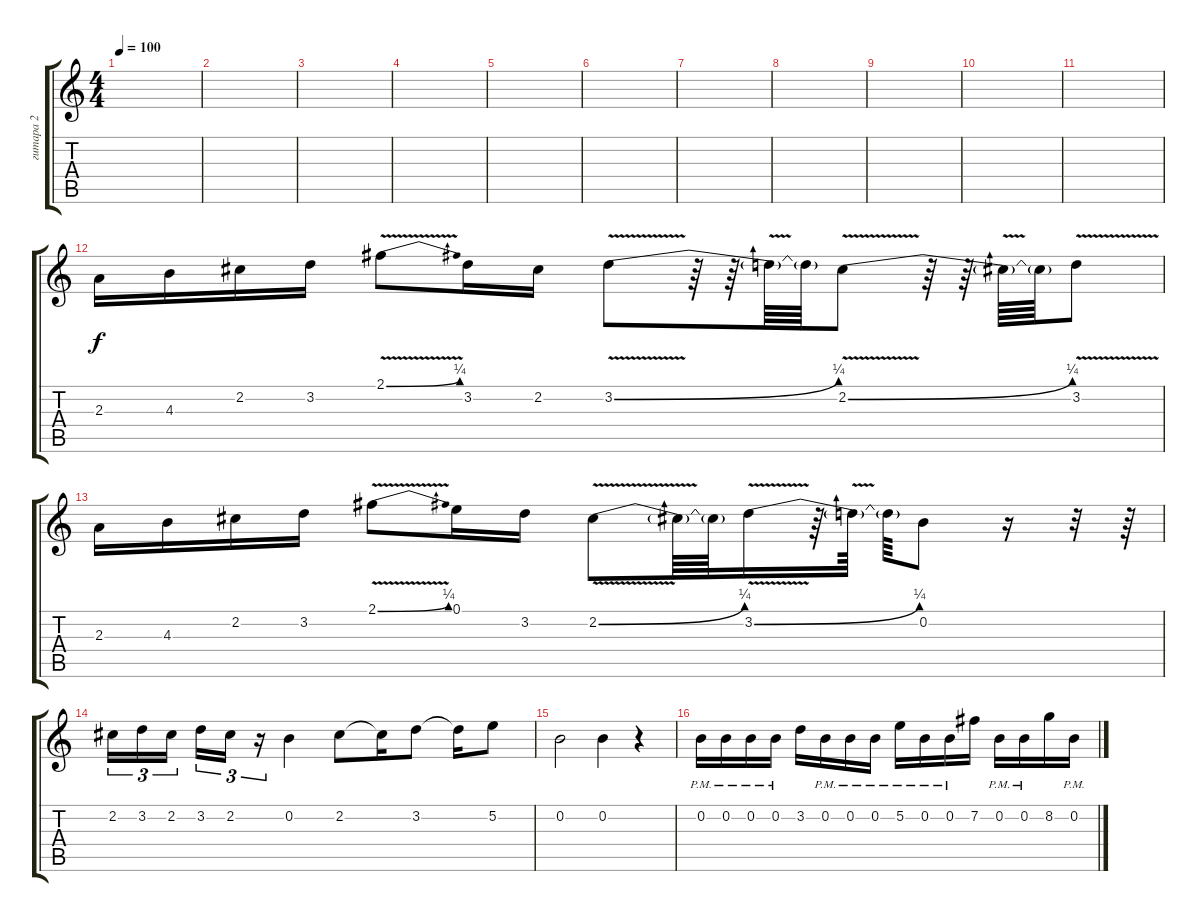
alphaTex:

\track ("гитара 2" "гитара 2") {instrument distortionguitar bank 7}
\staff {score tabs}
\tuning (E4 B3 G3 D3 A2 E2) {hide}
\ts (4 4)
\tempo 100
\clef g2
\ks c
|
|
|
|
|
|
|
|
|
|
|
2.3.16 4.3.16 2.2.16 3.2.16 2.1{be (bend 0 0 60 1) v}.8 3.2.16 2.2.16 3.2{be (bend 0 0 60 1) v}.8 r.64 r.64 3.2{t}.64 3.2{t}.64 2.2{be (bend 0 0 60 1) v}.8 r.64 r.64 2.2{t}.64 2.2{t}.64 3.2{v}.8 |
2.3.16 4.3.16 2.2.16 3.2.16 2.1{be (bend 0 0 60 1) v}.8 0.1.16 3.2.16 2.2{be (bend 0 0 60 1) v}.8 2.2{t}.64 2.2{t}.64 3.2{be (bend 0 0 60 1) v}.16 r.64 3.2{t}.64 3.2{t}.64 0.2.8 r.16 r.32 r.64 |
2.2.16{tu (3 2)} 3.2.16{tu (3 2)} 2.2.16{tu (3 2) beam splitsecondary} 3.2.16{tu (3 2)} 2.2.16{tu (3 2)} r.16{tu (3 2)} 0.2.4 2.2.8 2.2{t}.16 3.2.8 3.2{t}.16 5.2.8 |
0.2.2 0.2.4 r.4 |
0.2{pm}.16 0.2{pm}.16 0.2{pm}.16 0.2{pm}.16 3.2.16 0.2{pm}.16 0.2{pm}.16 0.2{pm}.16 5.2{pm}.16 0.2{pm}.16 0.2{pm}.16 7.2.16 0.2{pm}.16 0.2{pm}.16 8.2.16 0.2{pm}.16
